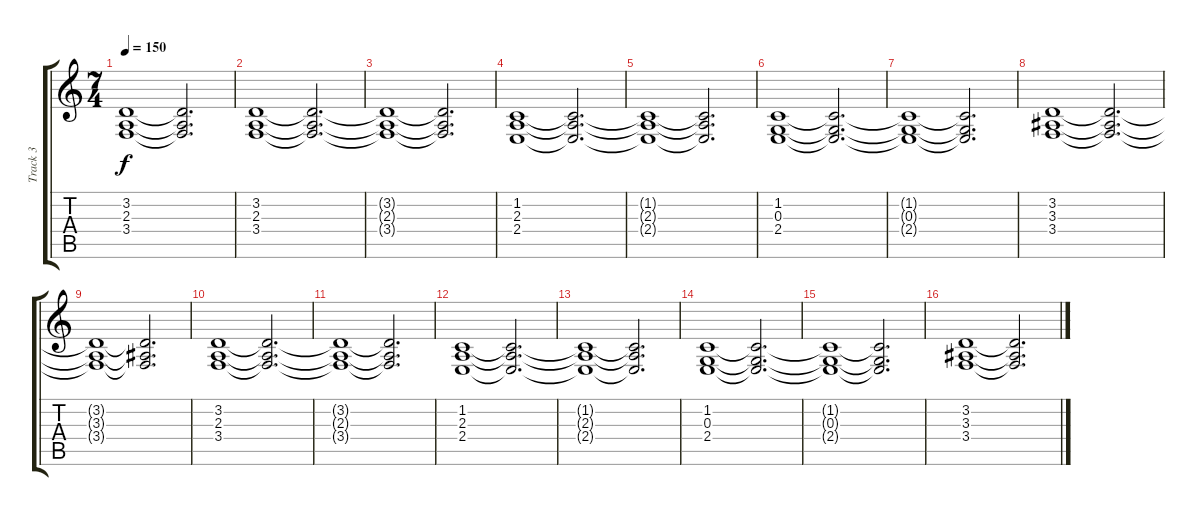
\track ("Track 3" "Track 3") {instrument pad2warm}
\staff {score tabs}
\tuning (E4 B3 G3 D3 A2 E2) {hide}
\ts (7 4)
\tempo 150
\clef g2
\ks c
(3.2{t} 2.3{t} 3.4{t}).1{dy f} (3.2{t} 2.3{t} 3.4{t}).2{d} |
(3.2 2.3 3.4).1 (3.2{t} 2.3{t} 3.4{t}).2{d} |
(3.2{t} 2.3{t} 3.4{t}).1 (3.2{t} 2.3{t} 3.4{t}).2{d} |
(1.2 2.3 2.4).1 (1.2{t} 2.3{t} 2.4{t}).2{d} |
(1.2{t} 2.3{t} 2.4{t}).1 (1.2{t} 2.3{t} 2.4{t}).2{d} |
(1.2 0.3 2.4).1 (1.2{t} 0.3{t} 2.4{t}).2{d} |
(1.2{t} 0.3{t} 2.4{t}).1 (1.2{t} 0.3{t} 2.4{t}).2{d} |
(3.2 3.3 3.4).1 (3.2{t} 3.3{t} 3.4{t}).2{d} |
(3.2{t} 3.3{t} 3.4{t}).1 (3.2{t} 3.3{t} 3.4{t}).2{d} |
(3.2 2.3 3.4).1 (3.2{t} 2.3{t} 3.4{t}).2{d} |
(3.2{t} 2.3{t} 3.4{t}).1 (3.2{t} 2.3{t} 3.4{t}).2{d} |
(1.2 2.3 2.4).1 (1.2{t} 2.3{t} 2.4{t}).2{d} |
(1.2{t} 2.3{t} 2.4{t}).1 (1.2{t} 2.3{t} 2.4{t}).2{d} |
(1.2 0.3 2.4).1 (1.2{t} 0.3{t} 2.4{t}).2{d} |
(1.2{t} 0.3{t} 2.4{t}).1 (1.2{t} 0.3{t} 2.4{t}).2{d} |
(3.2 3.3 3.4).1 (3.2{t} 3.3{t} 3.4{t}).2{d}
